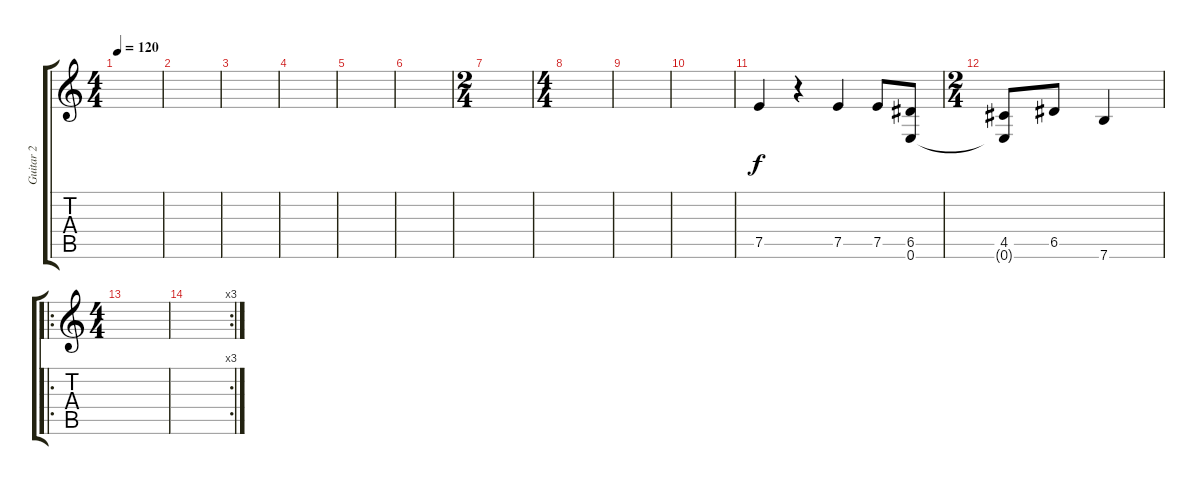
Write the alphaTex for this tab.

\track ("Guitar 2" "Guitar 2") {instrument overdrivenguitar}
\staff {score tabs}
\tuning (E4 B3 G3 D3 A2 E2) {hide}
\ts (4 4)
\tempo 120
\clef g2
\ks c
|
|
|
|
|
|
\ts (2 4)
|
\ts (4 4)
|
|
|
7.5.4 r.4 7.5.4 7.5.8 (6.5 0.6).8 |
\ts (2 4)
(4.5 0.6{t}).8 6.5.8 7.6.4 |
\ro
\ts (4 4)
|
\rc 3
